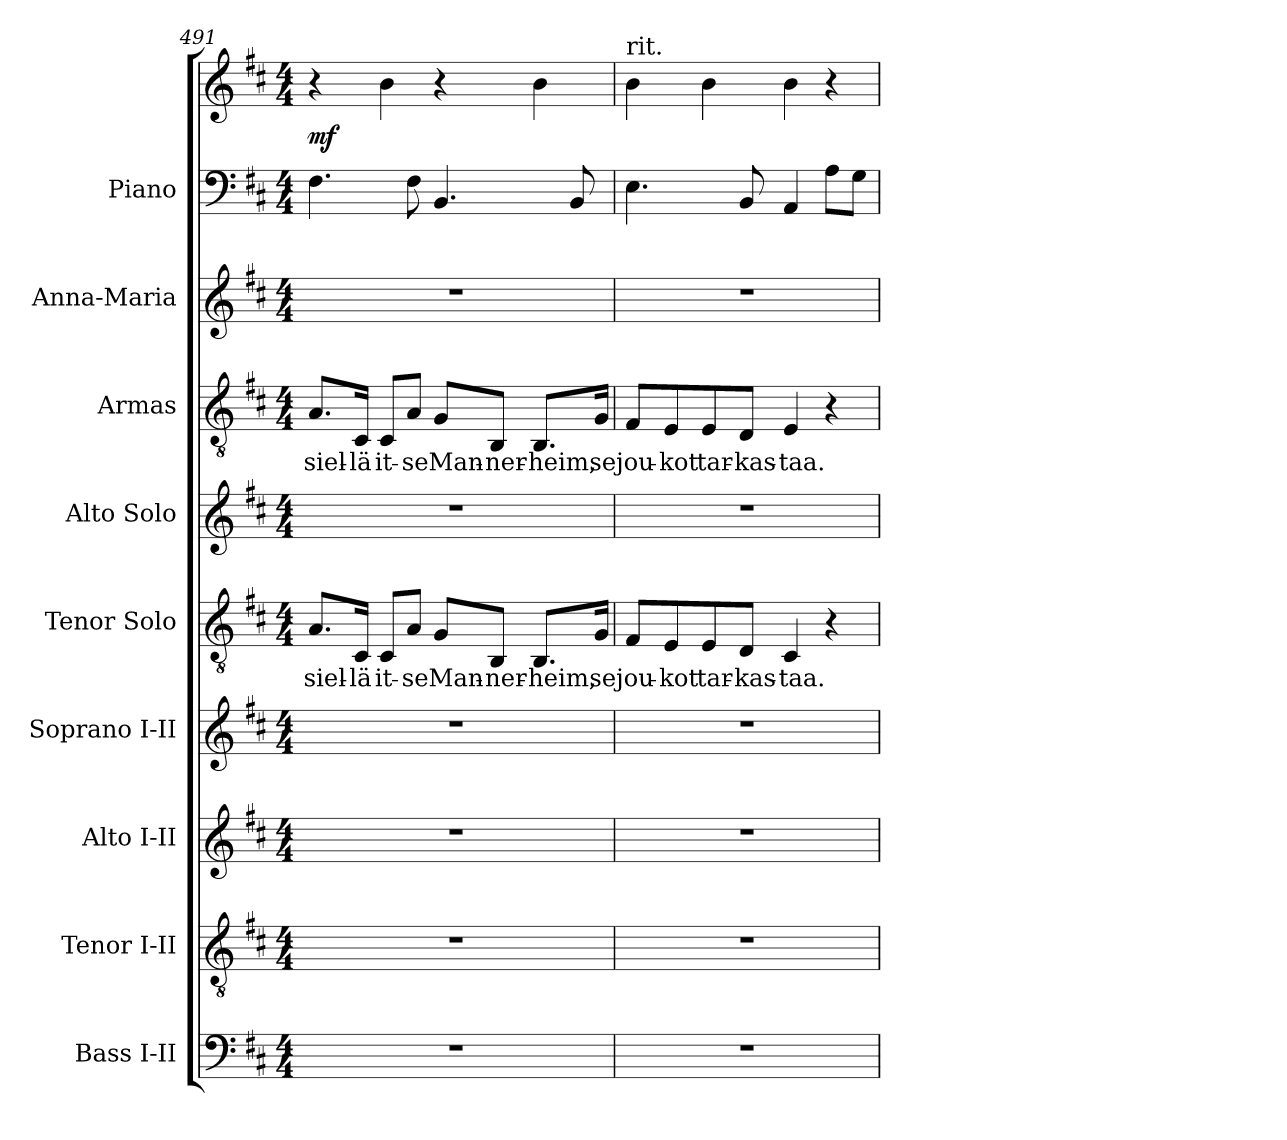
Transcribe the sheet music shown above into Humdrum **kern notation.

**kern	**kern	**kern	**kern	**kern	**text	**kern	**kern	**text	**kern	**kern	**kern	**dynam
*part9	*part8	*part7	*part6	*part5	*part5	*part4	*part3	*part3	*part2	*part1	*part1	*part1
*staff10	*staff9	*staff8	*staff7	*staff6	*staff6	*staff5	*staff4	*staff4	*staff3	*staff2	*staff1	*staff1/2
*I"Bass I-II	*I"Tenor I-II	*I"Alto I-II	*I"Soprano I-II	*I"Tenor Solo	*	*I"Alto Solo	*I"Armas	*	*I"Anna-Maria	*I"Piano	*	*
*I'B.	*I'T.	*I'A.	*I'S.	*I'T. Solo	*	*I'A. Solo	*I'Armas	*	*I'A-M	*I'Pno.	*	*
*clefF4	*clefGv2	*clefG2	*clefG2	*clefGv2	*	*clefG2	*clefGv2	*	*clefG2	*clefF4	*clefG2	*
*	*ITrd7c12	*	*	*ITrd7c12	*	*	*ITrd7c12	*	*	*	*	*
*k[f#c#]	*k[f#c#]	*k[f#c#]	*k[f#c#]	*k[f#c#]	*	*k[f#c#]	*k[f#c#]	*	*k[f#c#]	*k[f#c#]	*k[f#c#]	*
*D:	*D:	*D:	*D:	*D:	*	*D:	*D:	*	*D:	*D:	*D:	*
*M4/4	*M4/4	*M4/4	*M4/4	*M4/4	*	*M4/4	*M4/4	*	*M4/4	*M4/4	*M4/4	*
*MM88	*MM88	*MM88	*MM88	*MM88	*	*MM88	*MM88	*	*MM88	*MM88	*MM88	*
=491	=491	=491	=491	=491	=491	=491	=491	=491	=491	=491	=491	=491
!	!	!	!	!	!LO:LY:b:color=#000000	!	!	!	!	!	!	!
!	!	!	!	!	!	!	!	!LO:LY:b:color=#000000	!	!	!	!
1r	1r	1r	1r	8.AAi/L	siel-	1r	8.AAi/L	siel-	1r	4.F#i\	4r	mf
!	!	!	!	!	!LO:LY:b:color=#000000	!	!	!	!	!	!	!
!	!	!	!	!	!	!	!	!LO:LY:b:color=#000000	!	!	!	!
.	.	.	.	16CC#i/Jk	-lä	.	16CC#i/Jk	-lä	.	.	.	.
!	!	!	!	!	!LO:LY:b:color=#000000	!	!	!	!	!	!	!
!	!	!	!	!	!	!	!	!LO:LY:b:color=#000000	!	!	!	!
.	.	.	.	8CC#i/L	it-	.	8CC#i/L	it-	.	.	4bi\	.
!	!	!	!	!	!LO:LY:b:color=#000000	!	!	!	!	!	!	!
!	!	!	!	!	!	!	!	!LO:LY:b:color=#000000	!	!	!	!
.	.	.	.	8AAi/J	-se	.	8AAi/J	-se	.	8F#i\	.	.
!	!	!	!	!	!LO:LY:b:color=#000000	!	!	!	!	!	!	!
!	!	!	!	!	!	!	!	!LO:LY:b:color=#000000	!	!	!	!
.	.	.	.	8GGi/L	Man-	.	8GGi/L	Man-	.	4.BBi/	4r	.
!	!	!	!	!	!LO:LY:b:color=#000000	!	!	!	!	!	!	!
!	!	!	!	!	!	!	!	!LO:LY:b:color=#000000	!	!	!	!
.	.	.	.	8BBBi/J	-ner-	.	8BBBi/J	-ner-	.	.	.	.
!	!	!	!	!	!LO:LY:b:color=#000000	!	!	!	!	!	!	!
!	!	!	!	!	!	!	!	!LO:LY:b:color=#000000	!	!	!	!
.	.	.	.	8.BBBi/L	-heim,	.	8.BBBi/L	-heim,	.	.	4bi\	.
.	.	.	.	.	.	.	.	.	.	8BBi/	.	.
!	!	!	!	!	!LO:LY:b:color=#000000	!	!	!	!	!	!	!
!	!	!	!	!	!	!	!	!LO:LY:b:color=#000000	!	!	!	!
.	.	.	.	16GGi/Jk	se	.	16GGi/Jk	se	.	.	.	.
=492	=492	=492	=492	=492	=492	=492	=492	=492	=492	=492	=492	=492
!	!	!	!	!	!LO:LY:b:color=#000000	!	!	!	!	!	!	!
!	!	!	!	!	!	!	!	!	!	!	!LO:TX:t=rit.	!
!	!	!	!	!	!	!	!	!LO:LY:b:color=#000000	!	!	!	!
1r	1r	1r	1r	8FF#i/L	jou-	1r	8FF#i/L	jou-	1r	4.Ei\	4bi\	.
!	!	!	!	!	!LO:LY:b:color=#000000	!	!	!	!	!	!	!
!	!	!	!	!	!	!	!	!LO:LY:b:color=#000000	!	!	!	!
.	.	.	.	8EEi/	-kot	.	8EEi/	-kot	.	.	.	.
!	!	!	!	!	!LO:LY:b:color=#000000	!	!	!	!	!	!	!
!	!	!	!	!	!	!	!	!LO:LY:b:color=#000000	!	!	!	!
.	.	.	.	8EEi/	tar-	.	8EEi/	tar-	.	.	4bi\	.
!	!	!	!	!	!LO:LY:b:color=#000000	!	!	!	!	!	!	!
!	!	!	!	!	!	!	!	!LO:LY:b:color=#000000	!	!	!	!
.	.	.	.	8DDi/J	-kas-	.	8DDi/J	-kas-	.	8BBi/	.	.
!	!	!	!	!	!LO:LY:b:color=#000000	!	!	!	!	!	!	!
!	!	!	!	!	!	!	!	!LO:LY:b:color=#000000	!	!	!	!
.	.	.	.	4CC#i/	-taa.	.	4EEi/	-taa.	.	4AAi/	4bi\	.
.	.	.	.	4r	.	.	4r	.	.	8Ai\L	4r	.
.	.	.	.	.	.	.	.	.	.	8Gi\J	.	.
=	=	=	=	=	=	=	=	=	=	=	=	=
*-	*-	*-	*-	*-	*-	*-	*-	*-	*-	*-	*-	*-
